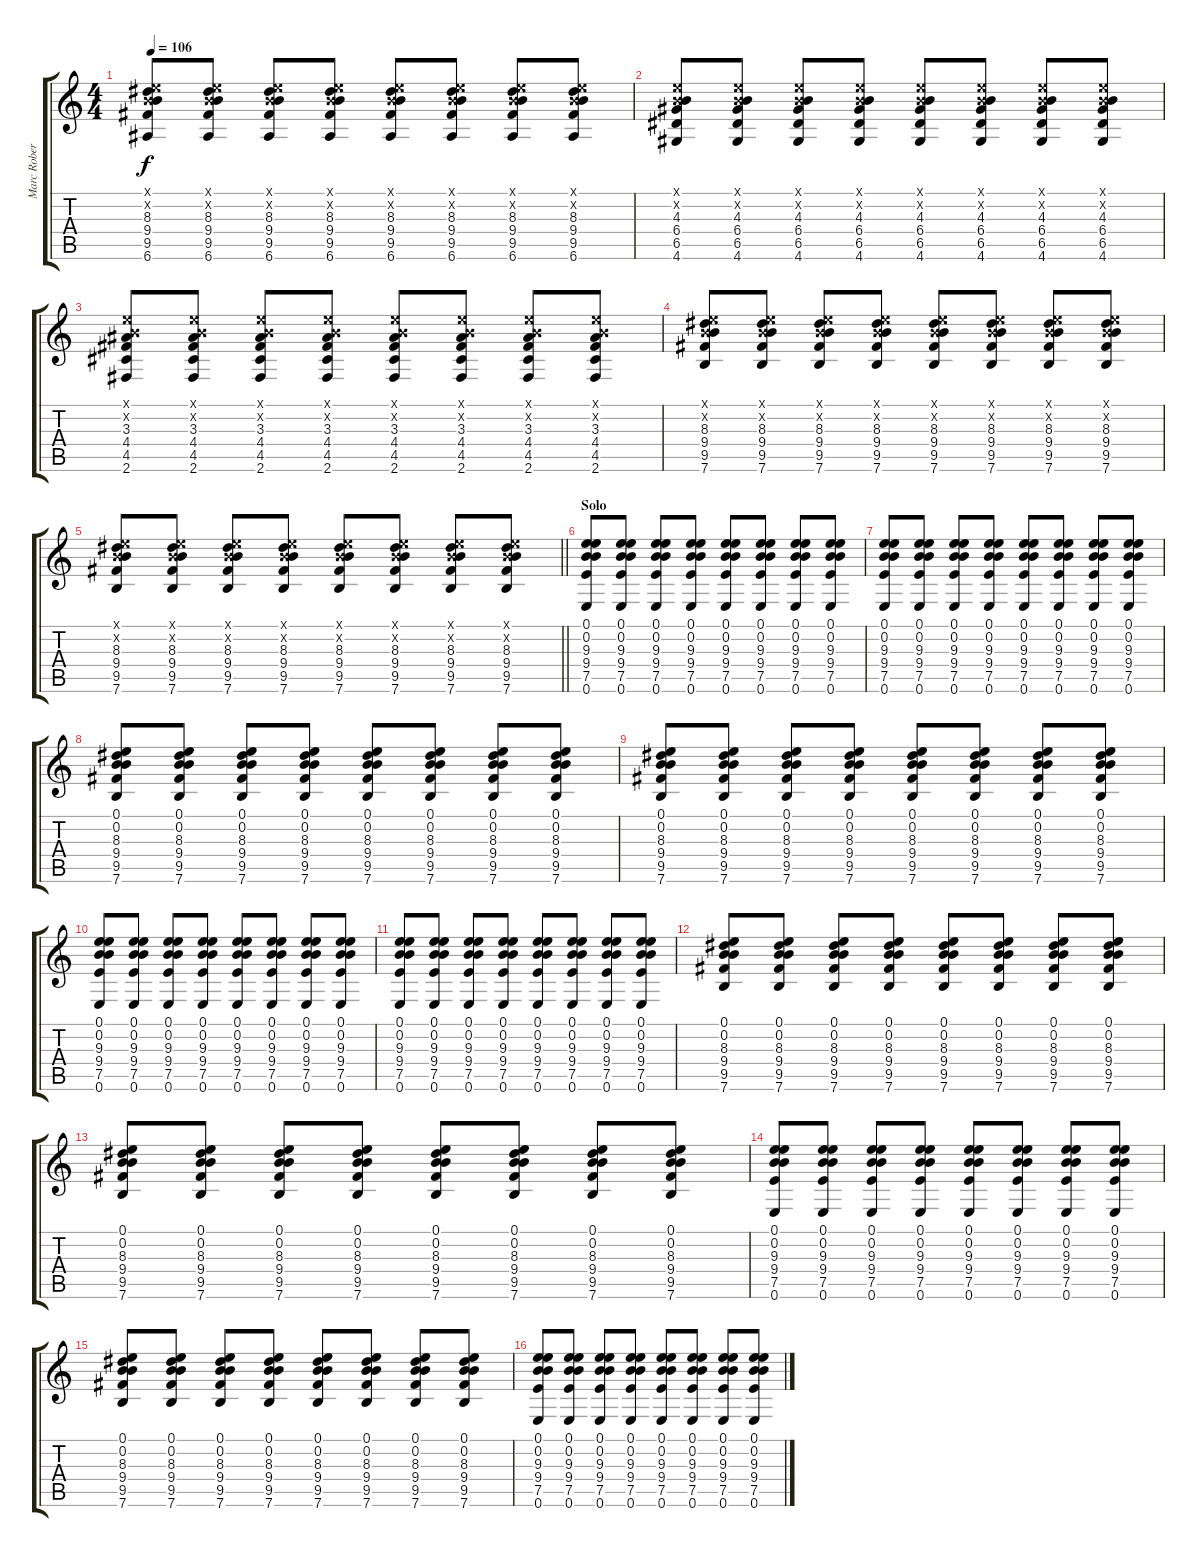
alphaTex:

\track ("Marc Roberge" "Marc Rober") {instrument acousticguitarsteel}
\staff {score tabs}
\tuning (E4 B3 G3 D3 A2 E2) {hide}
\ts (4 4)
\tempo 106
\clef g2
\ks c
(0.1{x} 0.2{x} 8.3 9.4 9.5 6.6).8{dy f} (0.1{x} 0.2{x} 8.3 9.4 9.5 6.6).8 (0.1{x} 0.2{x} 8.3 9.4 9.5 6.6).8 (0.1{x} 0.2{x} 8.3 9.4 9.5 6.6).8 (0.1{x} 0.2{x} 8.3 9.4 9.5 6.6).8 (0.1{x} 0.2{x} 8.3 9.4 9.5 6.6).8 (0.1{x} 0.2{x} 8.3 9.4 9.5 6.6).8 (0.1{x} 0.2{x} 8.3 9.4 9.5 6.6).8 |
(0.1{x} 0.2{x} 4.3 6.4 6.5 4.6).8 (0.1{x} 0.2{x} 4.3 6.4 6.5 4.6).8 (0.1{x} 0.2{x} 4.3 6.4 6.5 4.6).8 (0.1{x} 0.2{x} 4.3 6.4 6.5 4.6).8 (0.1{x} 0.2{x} 4.3 6.4 6.5 4.6).8 (0.1{x} 0.2{x} 4.3 6.4 6.5 4.6).8 (0.1{x} 0.2{x} 4.3 6.4 6.5 4.6).8 (0.1{x} 0.2{x} 4.3 6.4 6.5 4.6).8 |
(0.1{x} 0.2{x} 3.3 4.4 4.5 2.6).8 (0.1{x} 0.2{x} 3.3 4.4 4.5 2.6).8 (0.1{x} 0.2{x} 3.3 4.4 4.5 2.6).8 (0.1{x} 0.2{x} 3.3 4.4 4.5 2.6).8 (0.1{x} 0.2{x} 3.3 4.4 4.5 2.6).8 (0.1{x} 0.2{x} 3.3 4.4 4.5 2.6).8 (0.1{x} 0.2{x} 3.3 4.4 4.5 2.6).8 (0.1{x} 0.2{x} 3.3 4.4 4.5 2.6).8 |
(0.1{x} 0.2{x} 8.3 9.4 9.5 7.6).8 (0.1{x} 0.2{x} 8.3 9.4 9.5 7.6).8 (0.1{x} 0.2{x} 8.3 9.4 9.5 7.6).8 (0.1{x} 0.2{x} 8.3 9.4 9.5 7.6).8 (0.1{x} 0.2{x} 8.3 9.4 9.5 7.6).8 (0.1{x} 0.2{x} 8.3 9.4 9.5 7.6).8 (0.1{x} 0.2{x} 8.3 9.4 9.5 7.6).8 (0.1{x} 0.2{x} 8.3 9.4 9.5 7.6).8 |
\barLineRight lightlight
(0.1{x} 0.2{x} 8.3 9.4 9.5 7.6).8 (0.1{x} 0.2{x} 8.3 9.4 9.5 7.6).8 (0.1{x} 0.2{x} 8.3 9.4 9.5 7.6).8 (0.1{x} 0.2{x} 8.3 9.4 9.5 7.6).8 (0.1{x} 0.2{x} 8.3 9.4 9.5 7.6).8 (0.1{x} 0.2{x} 8.3 9.4 9.5 7.6).8 (0.1{x} 0.2{x} 8.3 9.4 9.5 7.6).8 (0.1{x} 0.2{x} 8.3 9.4 9.5 7.6).8 |
\section ("" "Solo")
(0.1 0.2 9.3 9.4 7.5 0.6).8 (0.1 0.2 9.3 9.4 7.5 0.6).8 (0.1 0.2 9.3 9.4 7.5 0.6).8 (0.1 0.2 9.3 9.4 7.5 0.6).8 (0.1 0.2 9.3 9.4 7.5 0.6).8 (0.1 0.2 9.3 9.4 7.5 0.6).8 (0.1 0.2 9.3 9.4 7.5 0.6).8 (0.1 0.2 9.3 9.4 7.5 0.6).8 |
(0.1 0.2 9.3 9.4 7.5 0.6).8 (0.1 0.2 9.3 9.4 7.5 0.6).8 (0.1 0.2 9.3 9.4 7.5 0.6).8 (0.1 0.2 9.3 9.4 7.5 0.6).8 (0.1 0.2 9.3 9.4 7.5 0.6).8 (0.1 0.2 9.3 9.4 7.5 0.6).8 (0.1 0.2 9.3 9.4 7.5 0.6).8 (0.1 0.2 9.3 9.4 7.5 0.6).8 |
(0.1 0.2 8.3 9.4 9.5 7.6).8 (0.1 0.2 8.3 9.4 9.5 7.6).8 (0.1 0.2 8.3 9.4 9.5 7.6).8 (0.1 0.2 8.3 9.4 9.5 7.6).8 (0.1 0.2 8.3 9.4 9.5 7.6).8 (0.1 0.2 8.3 9.4 9.5 7.6).8 (0.1 0.2 8.3 9.4 9.5 7.6).8 (0.1 0.2 8.3 9.4 9.5 7.6).8 |
(0.1 0.2 8.3 9.4 9.5 7.6).8 (0.1 0.2 8.3 9.4 9.5 7.6).8 (0.1 0.2 8.3 9.4 9.5 7.6).8 (0.1 0.2 8.3 9.4 9.5 7.6).8 (0.1 0.2 8.3 9.4 9.5 7.6).8 (0.1 0.2 8.3 9.4 9.5 7.6).8 (0.1 0.2 8.3 9.4 9.5 7.6).8 (0.1 0.2 8.3 9.4 9.5 7.6).8 |
(0.1 0.2 9.3 9.4 7.5 0.6).8 (0.1 0.2 9.3 9.4 7.5 0.6).8 (0.1 0.2 9.3 9.4 7.5 0.6).8 (0.1 0.2 9.3 9.4 7.5 0.6).8 (0.1 0.2 9.3 9.4 7.5 0.6).8 (0.1 0.2 9.3 9.4 7.5 0.6).8 (0.1 0.2 9.3 9.4 7.5 0.6).8 (0.1 0.2 9.3 9.4 7.5 0.6).8 |
(0.1 0.2 9.3 9.4 7.5 0.6).8 (0.1 0.2 9.3 9.4 7.5 0.6).8 (0.1 0.2 9.3 9.4 7.5 0.6).8 (0.1 0.2 9.3 9.4 7.5 0.6).8 (0.1 0.2 9.3 9.4 7.5 0.6).8 (0.1 0.2 9.3 9.4 7.5 0.6).8 (0.1 0.2 9.3 9.4 7.5 0.6).8 (0.1 0.2 9.3 9.4 7.5 0.6).8 |
(0.1 0.2 8.3 9.4 9.5 7.6).8 (0.1 0.2 8.3 9.4 9.5 7.6).8 (0.1 0.2 8.3 9.4 9.5 7.6).8 (0.1 0.2 8.3 9.4 9.5 7.6).8 (0.1 0.2 8.3 9.4 9.5 7.6).8 (0.1 0.2 8.3 9.4 9.5 7.6).8 (0.1 0.2 8.3 9.4 9.5 7.6).8 (0.1 0.2 8.3 9.4 9.5 7.6).8 |
(0.1 0.2 8.3 9.4 9.5 7.6).8 (0.1 0.2 8.3 9.4 9.5 7.6).8 (0.1 0.2 8.3 9.4 9.5 7.6).8 (0.1 0.2 8.3 9.4 9.5 7.6).8 (0.1 0.2 8.3 9.4 9.5 7.6).8 (0.1 0.2 8.3 9.4 9.5 7.6).8 (0.1 0.2 8.3 9.4 9.5 7.6).8 (0.1 0.2 8.3 9.4 9.5 7.6).8 |
(0.1 0.2 9.3 9.4 7.5 0.6).8 (0.1 0.2 9.3 9.4 7.5 0.6).8 (0.1 0.2 9.3 9.4 7.5 0.6).8 (0.1 0.2 9.3 9.4 7.5 0.6).8 (0.1 0.2 9.3 9.4 7.5 0.6).8 (0.1 0.2 9.3 9.4 7.5 0.6).8 (0.1 0.2 9.3 9.4 7.5 0.6).8 (0.1 0.2 9.3 9.4 7.5 0.6).8 |
(0.1 0.2 8.3 9.4 9.5 7.6).8 (0.1 0.2 8.3 9.4 9.5 7.6).8 (0.1 0.2 8.3 9.4 9.5 7.6).8 (0.1 0.2 8.3 9.4 9.5 7.6).8 (0.1 0.2 8.3 9.4 9.5 7.6).8 (0.1 0.2 8.3 9.4 9.5 7.6).8 (0.1 0.2 8.3 9.4 9.5 7.6).8 (0.1 0.2 8.3 9.4 9.5 7.6).8 |
(0.1 0.2 9.3 9.4 7.5 0.6).8 (0.1 0.2 9.3 9.4 7.5 0.6).8 (0.1 0.2 9.3 9.4 7.5 0.6).8 (0.1 0.2 9.3 9.4 7.5 0.6).8 (0.1 0.2 9.3 9.4 7.5 0.6).8 (0.1 0.2 9.3 9.4 7.5 0.6).8 (0.1 0.2 9.3 9.4 7.5 0.6).8 (0.1 0.2 9.3 9.4 7.5 0.6).8
